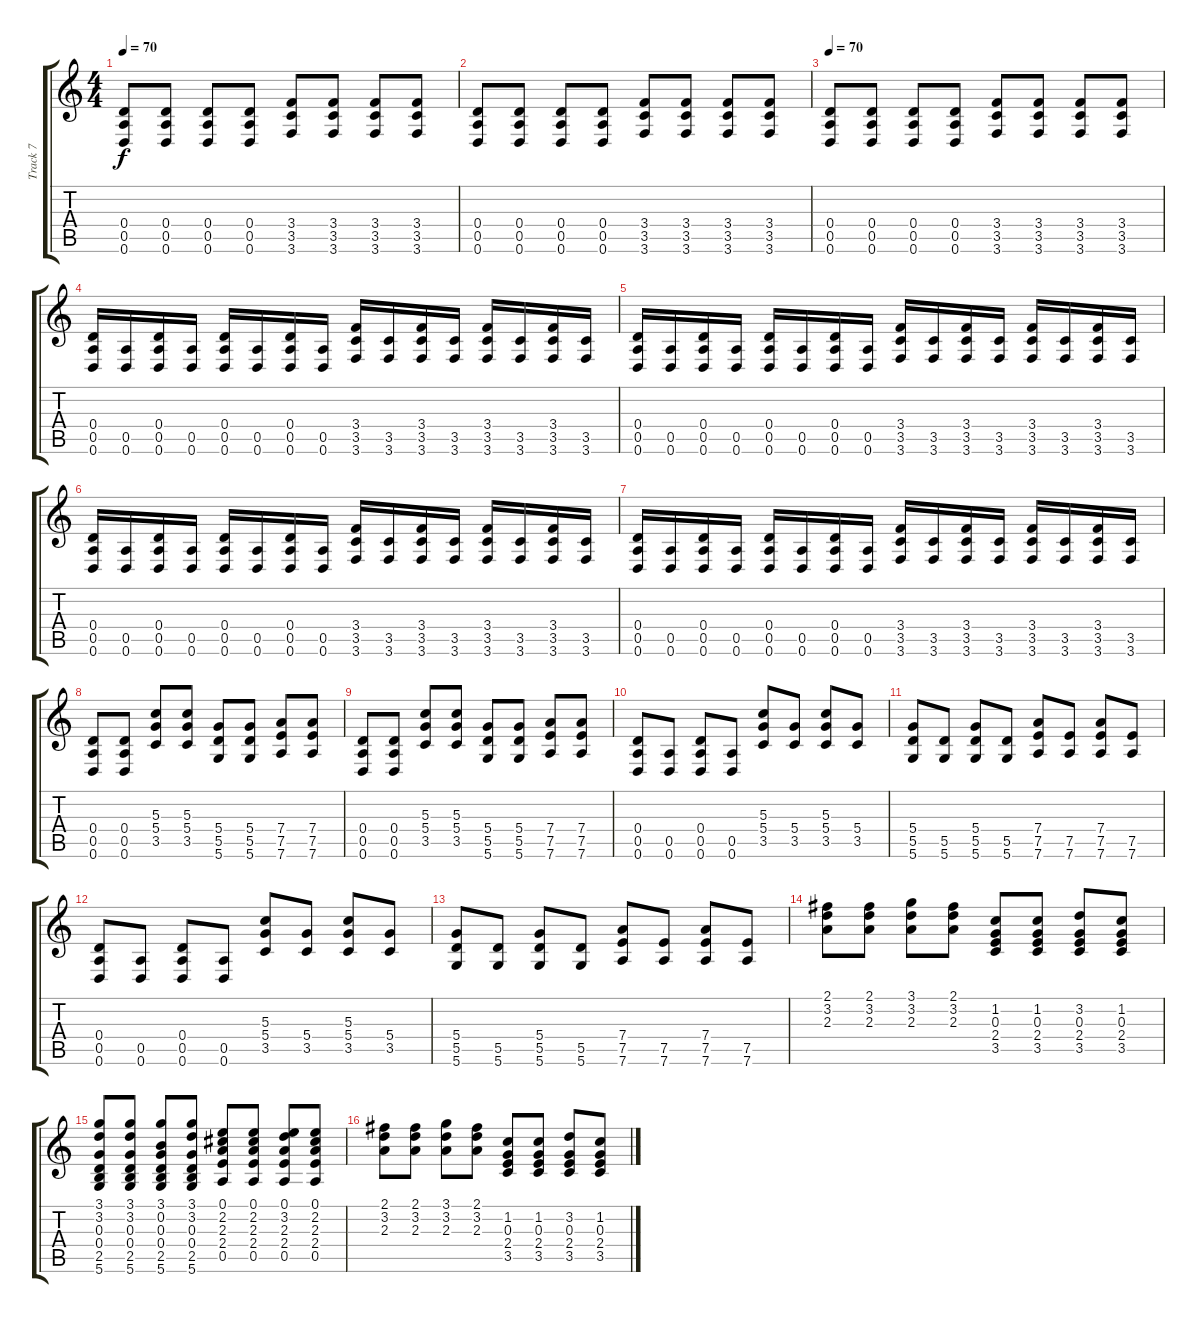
\track ("Track 7" "Track 7") {instrument electricguitarjazz}
\staff {score tabs}
\tuning (E4 B3 G3 D3 A2 D2) {hide}
\ts (4 4)
\tempo 70
\clef g2
\ks c
(0.4 0.5 0.6).8{dy f} (0.4 0.5 0.6).8 (0.4 0.5 0.6).8 (0.4 0.5 0.6).8 (3.4 3.5 3.6).8 (3.4 3.5 3.6).8 (3.4 3.5 3.6).8 (3.4 3.5 3.6).8 |
(0.4 0.5 0.6).8 (0.4 0.5 0.6).8 (0.4 0.5 0.6).8 (0.4 0.5 0.6).8 (3.4 3.5 3.6).8 (3.4 3.5 3.6).8 (3.4 3.5 3.6).8 (3.4 3.5 3.6).8 |
\tempo 70
(0.4 0.5 0.6).8 (0.4 0.5 0.6).8 (0.4 0.5 0.6).8 (0.4 0.5 0.6).8 (3.4 3.5 3.6).8 (3.4 3.5 3.6).8 (3.4 3.5 3.6).8 (3.4 3.5 3.6).8 |
(0.4 0.5 0.6).16 (0.5 0.6).16 (0.4 0.5 0.6).16 (0.5 0.6).16 (0.4 0.5 0.6).16 (0.5 0.6).16 (0.4 0.5 0.6).16 (0.5 0.6).16 (3.4 3.5 3.6).16 (3.5 3.6).16 (3.4 3.5 3.6).16 (3.5 3.6).16 (3.4 3.5 3.6).16 (3.5 3.6).16 (3.4 3.5 3.6).16 (3.5 3.6).16 |
(0.4 0.5 0.6).16 (0.5 0.6).16 (0.4 0.5 0.6).16 (0.5 0.6).16 (0.4 0.5 0.6).16 (0.5 0.6).16 (0.4 0.5 0.6).16 (0.5 0.6).16 (3.4 3.5 3.6).16 (3.5 3.6).16 (3.4 3.5 3.6).16 (3.5 3.6).16 (3.4 3.5 3.6).16 (3.5 3.6).16 (3.4 3.5 3.6).16 (3.5 3.6).16 |
(0.4 0.5 0.6).16 (0.5 0.6).16 (0.4 0.5 0.6).16 (0.5 0.6).16 (0.4 0.5 0.6).16 (0.5 0.6).16 (0.4 0.5 0.6).16 (0.5 0.6).16 (3.4 3.5 3.6).16 (3.5 3.6).16 (3.4 3.5 3.6).16 (3.5 3.6).16 (3.4 3.5 3.6).16 (3.5 3.6).16 (3.4 3.5 3.6).16 (3.5 3.6).16 |
(0.4 0.5 0.6).16 (0.5 0.6).16 (0.4 0.5 0.6).16 (0.5 0.6).16 (0.4 0.5 0.6).16 (0.5 0.6).16 (0.4 0.5 0.6).16 (0.5 0.6).16 (3.4 3.5 3.6).16 (3.5 3.6).16 (3.4 3.5 3.6).16 (3.5 3.6).16 (3.4 3.5 3.6).16 (3.5 3.6).16 (3.4 3.5 3.6).16 (3.5 3.6).16 |
(0.4 0.5 0.6).8 (0.4 0.5 0.6).8 (5.3 5.4 3.5).8 (5.3 5.4 3.5).8 (5.4 5.5 5.6).8 (5.4 5.5 5.6).8 (7.4 7.5 7.6).8 (7.4 7.5 7.6).8 |
(0.4 0.5 0.6).8 (0.4 0.5 0.6).8 (5.3 5.4 3.5).8 (5.3 5.4 3.5).8 (5.4 5.5 5.6).8 (5.4 5.5 5.6).8 (7.4 7.5 7.6).8 (7.4 7.5 7.6).8 |
(0.4 0.5 0.6).8 (0.5 0.6).8 (0.4 0.5 0.6).8 (0.5 0.6).8 (5.3 5.4 3.5).8 (5.4 3.5).8 (5.3 5.4 3.5).8 (5.4 3.5).8 |
(5.4 5.5 5.6).8 (5.5 5.6).8 (5.4 5.5 5.6).8 (5.5 5.6).8 (7.4 7.5 7.6).8 (7.5 7.6).8 (7.4 7.5 7.6).8 (7.5 7.6).8 |
(0.4 0.5 0.6).8 (0.5 0.6).8 (0.4 0.5 0.6).8 (0.5 0.6).8 (5.3 5.4 3.5).8 (5.4 3.5).8 (5.3 5.4 3.5).8 (5.4 3.5).8 |
(5.4 5.5 5.6).8 (5.5 5.6).8 (5.4 5.5 5.6).8 (5.5 5.6).8 (7.4 7.5 7.6).8 (7.5 7.6).8 (7.4 7.5 7.6).8 (7.5 7.6).8 |
(2.1 3.2 2.3).8 (2.1 3.2 2.3).8 (3.1 3.2 2.3).8 (2.1 3.2 2.3).8 (1.2 0.3 2.4 3.5).8 (1.2 0.3 2.4 3.5).8 (3.2 0.3 2.4 3.5).8 (1.2 0.3 2.4 3.5).8 |
(3.1 3.2 0.3 0.4 2.5 5.6).8 (3.1 3.2 0.3 0.4 2.5 5.6).8 (3.1 0.2 0.3 0.4 2.5 5.6).8 (3.1 3.2 0.3 0.4 2.5 5.6).8 (0.1 2.2 2.3 2.4 0.5).8 (0.1 2.2 2.3 2.4 0.5).8 (0.1 3.2 2.3 2.4 0.5).8 (0.1 2.2 2.3 2.4 0.5).8 |
(2.1 3.2 2.3).8 (2.1 3.2 2.3).8 (3.1 3.2 2.3).8 (2.1 3.2 2.3).8 (1.2 0.3 2.4 3.5).8 (1.2 0.3 2.4 3.5).8 (3.2 0.3 2.4 3.5).8 (1.2 0.3 2.4 3.5).8
